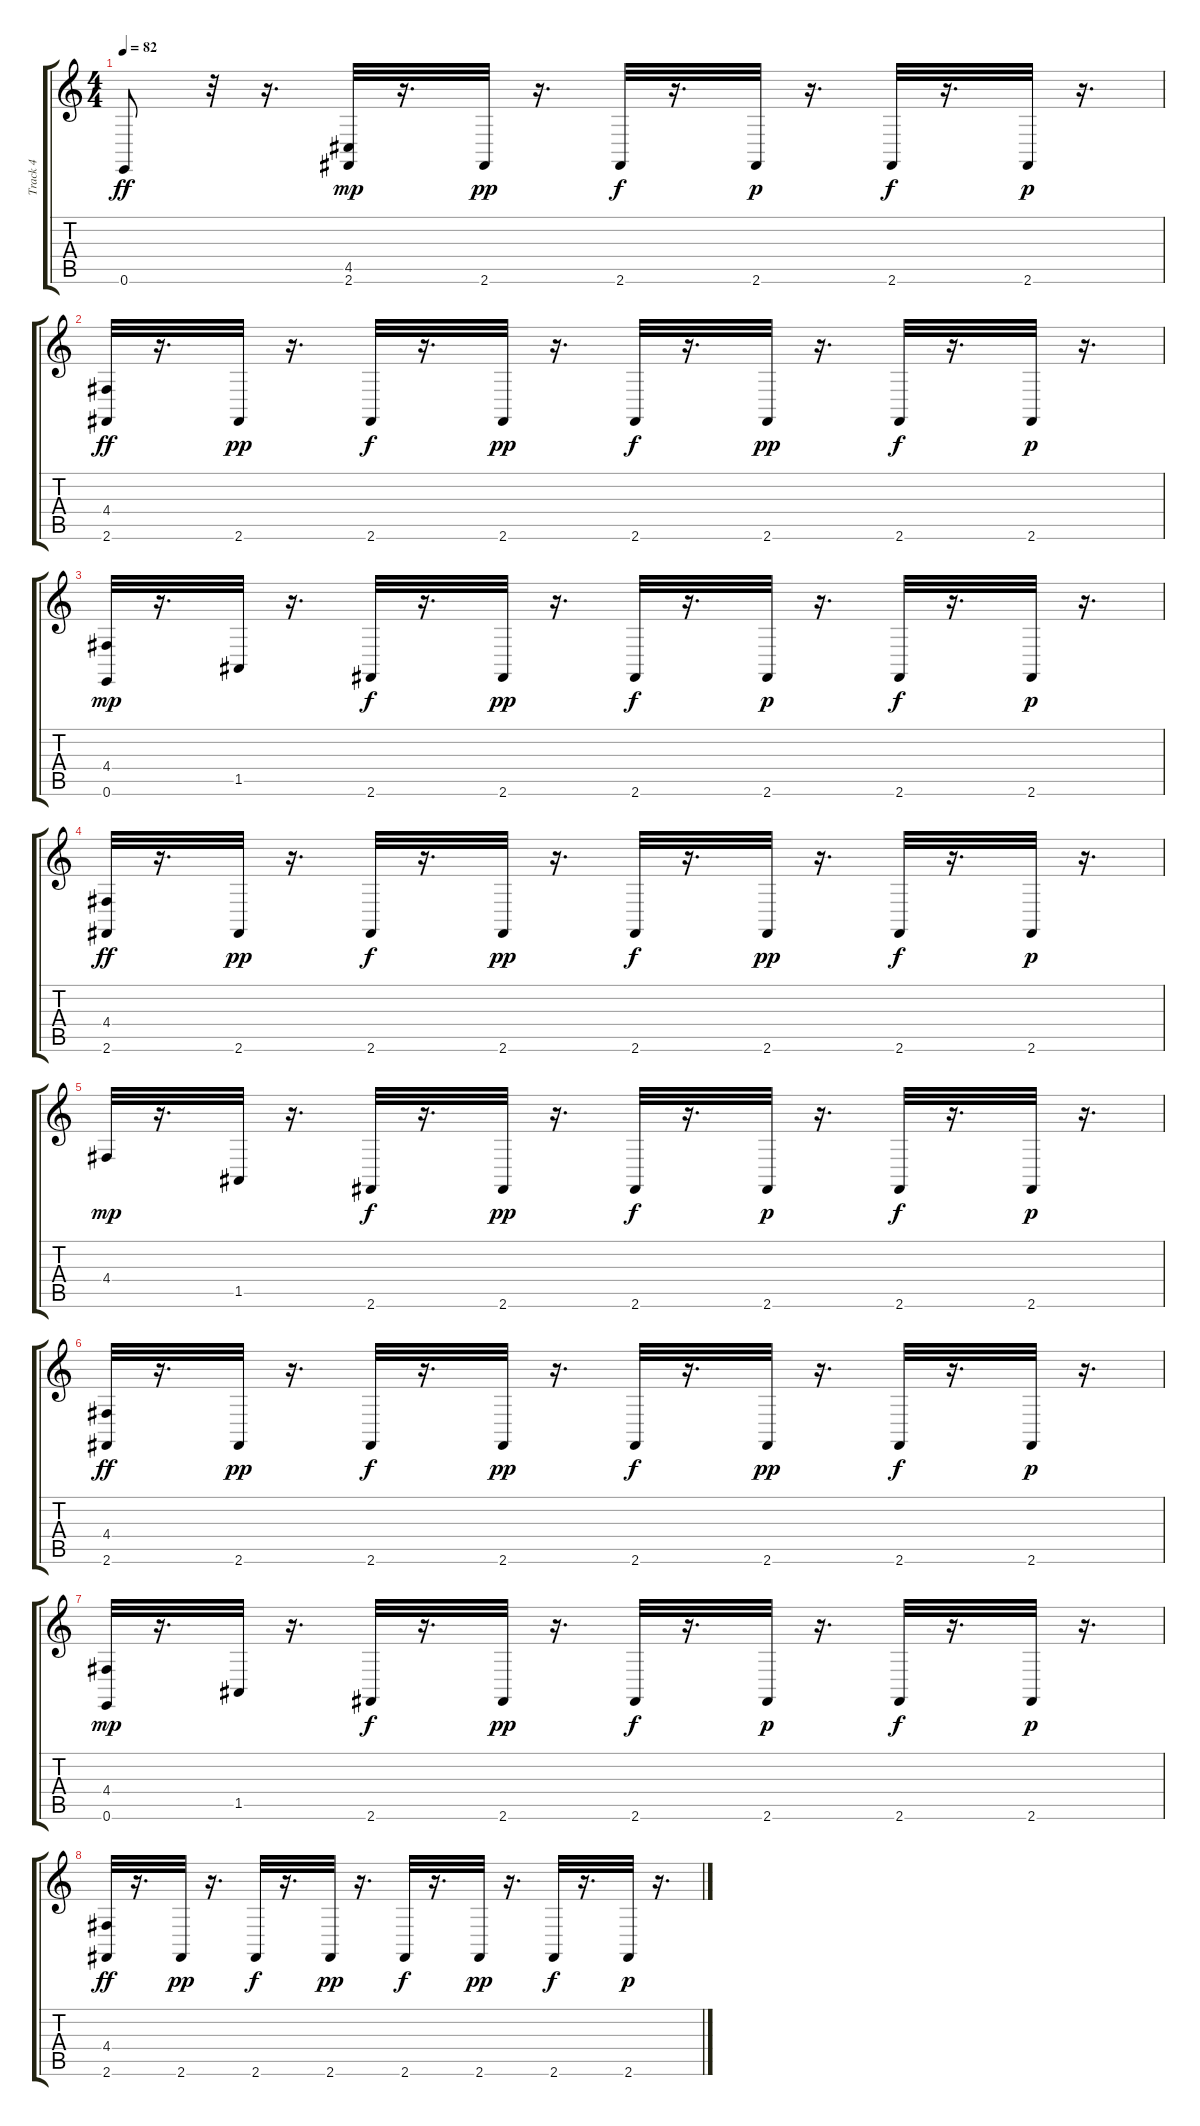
\track ("Track 4" "Track 4") {instrument acousticgrandpiano}
\staff {score tabs}
\tuning (E4 B3 G3 D3 A2 E2) {hide}
\ts (4 4)
\tempo 82
\clef g2
\ks c
0.6.8{dy ff} r.32 r.16{d} (4.5 2.6).32{dy mp} r.16{d} 2.6.32{dy pp} r.16{d} 2.6.32{dy f} r.16{d} 2.6.32{dy p} r.16{d} 2.6.32{dy f} r.16{d} 2.6.32{dy p} r.16{d} |
(4.4 2.6).32{dy ff} r.16{d} 2.6.32{dy pp} r.16{d} 2.6.32{dy f} r.16{d} 2.6.32{dy pp} r.16{d} 2.6.32{dy f} r.16{d} 2.6.32{dy pp} r.16{d} 2.6.32{dy f} r.16{d} 2.6.32{dy p} r.16{d} |
(4.4 0.6).32{dy mp} r.16{d} 1.5.32 r.16{d} 2.6.32{dy f} r.16{d} 2.6.32{dy pp} r.16{d} 2.6.32{dy f} r.16{d} 2.6.32{dy p} r.16{d} 2.6.32{dy f} r.16{d} 2.6.32{dy p} r.16{d} |
(4.4 2.6).32{dy ff} r.16{d} 2.6.32{dy pp} r.16{d} 2.6.32{dy f} r.16{d} 2.6.32{dy pp} r.16{d} 2.6.32{dy f} r.16{d} 2.6.32{dy pp} r.16{d} 2.6.32{dy f} r.16{d} 2.6.32{dy p} r.16{d} |
4.4.32{dy mp} r.16{d} 1.5.32 r.16{d} 2.6.32{dy f} r.16{d} 2.6.32{dy pp} r.16{d} 2.6.32{dy f} r.16{d} 2.6.32{dy p} r.16{d} 2.6.32{dy f} r.16{d} 2.6.32{dy p} r.16{d} |
(4.4 2.6).32{dy ff} r.16{d} 2.6.32{dy pp} r.16{d} 2.6.32{dy f} r.16{d} 2.6.32{dy pp} r.16{d} 2.6.32{dy f} r.16{d} 2.6.32{dy pp} r.16{d} 2.6.32{dy f} r.16{d} 2.6.32{dy p} r.16{d} |
(4.4 0.6).32{dy mp} r.16{d} 1.5.32 r.16{d} 2.6.32{dy f} r.16{d} 2.6.32{dy pp} r.16{d} 2.6.32{dy f} r.16{d} 2.6.32{dy p} r.16{d} 2.6.32{dy f} r.16{d} 2.6.32{dy p} r.16{d} |
(4.4 2.6).32{dy ff} r.16{d} 2.6.32{dy pp} r.16{d} 2.6.32{dy f} r.16{d} 2.6.32{dy pp} r.16{d} 2.6.32{dy f} r.16{d} 2.6.32{dy pp} r.16{d} 2.6.32{dy f} r.16{d} 2.6.32{dy p} r.16{d}
